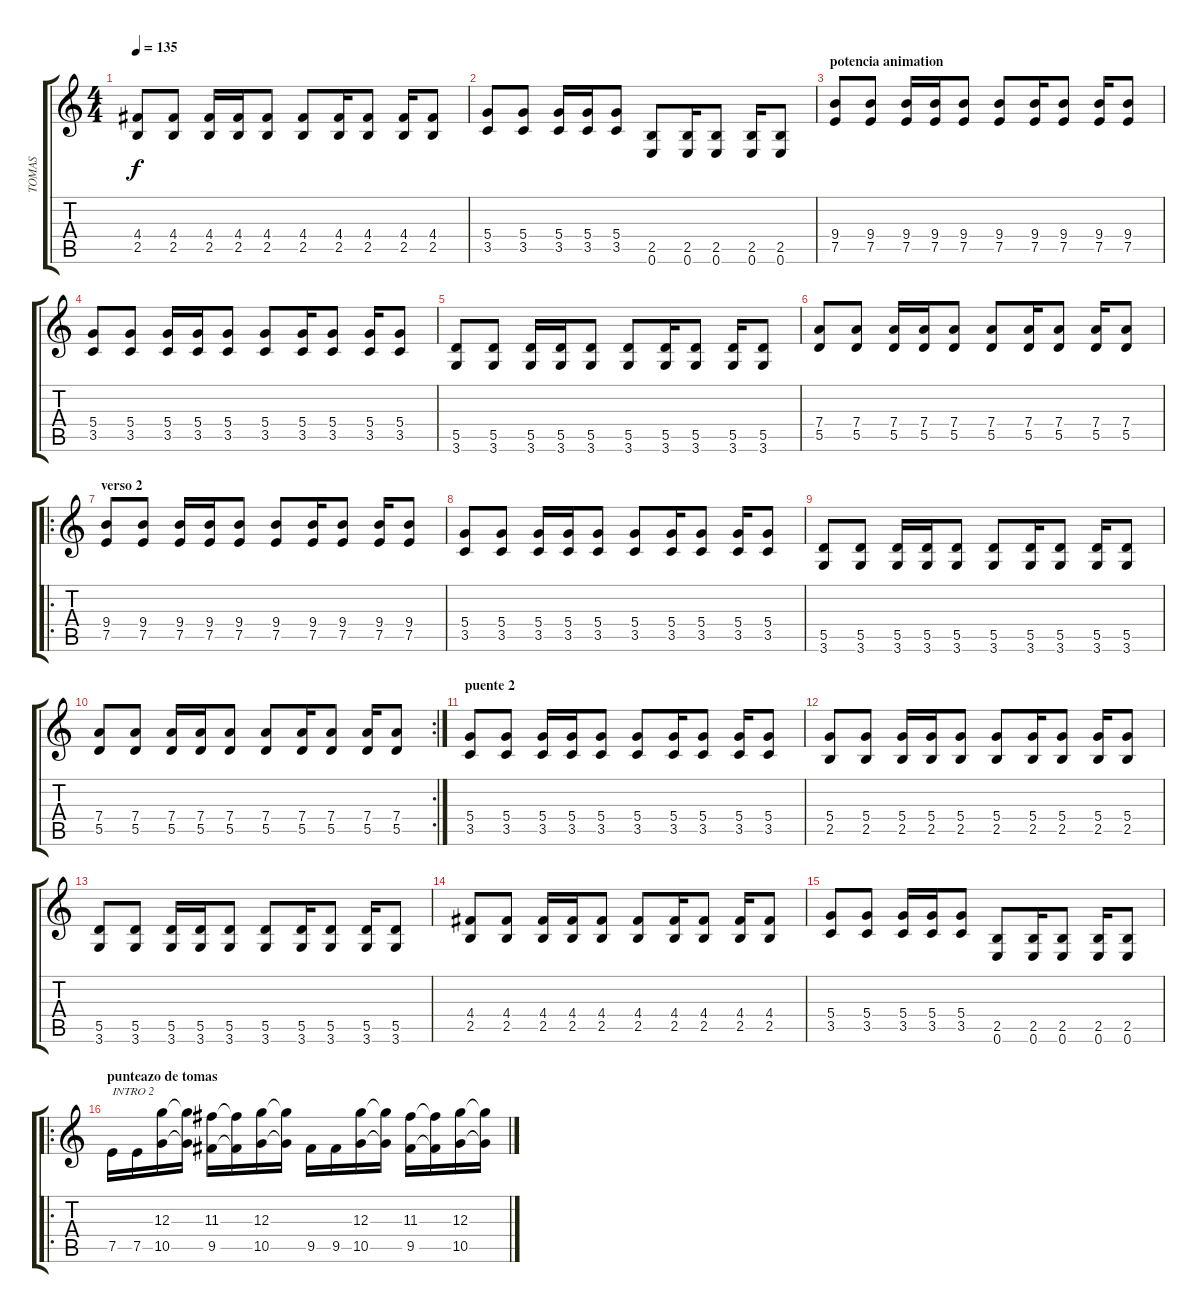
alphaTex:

\track ("TOMAS" "TOMAS") {instrument overdrivenguitar}
\staff {score tabs}
\tuning (E4 B3 G3 D3 A2 E2) {hide}
\ts (4 4)
\tempo 135
\clef g2
\ks c
(4.4 2.5).8{dy f} (4.4 2.5).8 (4.4 2.5).16 (4.4 2.5).16 (4.4 2.5).8 (4.4 2.5).8 (4.4 2.5).16 (4.4 2.5).8 (4.4 2.5).16 (4.4 2.5).8 |
(5.4 3.5).8 (5.4 3.5).8 (5.4 3.5).16 (5.4 3.5).16 (5.4 3.5).8 (2.5 0.6).8 (2.5 0.6).16 (2.5 0.6).8 (2.5 0.6).16 (2.5 0.6).8 |
\section ("" "potencia animation")
(9.4 7.5).8 (9.4 7.5).8 (9.4 7.5).16 (9.4 7.5).16 (9.4 7.5).8 (9.4 7.5).8 (9.4 7.5).16 (9.4 7.5).8 (9.4 7.5).16 (9.4 7.5).8 |
(5.4 3.5).8 (5.4 3.5).8 (5.4 3.5).16 (5.4 3.5).16 (5.4 3.5).8 (5.4 3.5).8 (5.4 3.5).16 (5.4 3.5).8 (5.4 3.5).16 (5.4 3.5).8 |
(5.5 3.6).8 (5.5 3.6).8 (5.5 3.6).16 (5.5 3.6).16 (5.5 3.6).8 (5.5 3.6).8 (5.5 3.6).16 (5.5 3.6).8 (5.5 3.6).16 (5.5 3.6).8 |
(7.4 5.5).8 (7.4 5.5).8 (7.4 5.5).16 (7.4 5.5).16 (7.4 5.5).8 (7.4 5.5).8 (7.4 5.5).16 (7.4 5.5).8 (7.4 5.5).16 (7.4 5.5).8 |
\ro
\section ("" "verso 2")
(9.4 7.5).8 (9.4 7.5).8 (9.4 7.5).16 (9.4 7.5).16 (9.4 7.5).8 (9.4 7.5).8 (9.4 7.5).16 (9.4 7.5).8 (9.4 7.5).16 (9.4 7.5).8 |
(5.4 3.5).8 (5.4 3.5).8 (5.4 3.5).16 (5.4 3.5).16 (5.4 3.5).8 (5.4 3.5).8 (5.4 3.5).16 (5.4 3.5).8 (5.4 3.5).16 (5.4 3.5).8 |
(5.5 3.6).8 (5.5 3.6).8 (5.5 3.6).16 (5.5 3.6).16 (5.5 3.6).8 (5.5 3.6).8 (5.5 3.6).16 (5.5 3.6).8 (5.5 3.6).16 (5.5 3.6).8 |
\rc 2
(7.4 5.5).8 (7.4 5.5).8 (7.4 5.5).16 (7.4 5.5).16 (7.4 5.5).8 (7.4 5.5).8 (7.4 5.5).16 (7.4 5.5).8 (7.4 5.5).16 (7.4 5.5).8 |
\section ("" "puente 2")
(5.4 3.5).8 (5.4 3.5).8 (5.4 3.5).16 (5.4 3.5).16 (5.4 3.5).8 (5.4 3.5).8 (5.4 3.5).16 (5.4 3.5).8 (5.4 3.5).16 (5.4 3.5).8 |
(5.4 2.5).8 (5.4 2.5).8 (5.4 2.5).16 (5.4 2.5).16 (5.4 2.5).8 (5.4 2.5).8 (5.4 2.5).16 (5.4 2.5).8 (5.4 2.5).16 (5.4 2.5).8 |
(5.5 3.6).8 (5.5 3.6).8 (5.5 3.6).16 (5.5 3.6).16 (5.5 3.6).8 (5.5 3.6).8 (5.5 3.6).16 (5.5 3.6).8 (5.5 3.6).16 (5.5 3.6).8 |
(4.4 2.5).8 (4.4 2.5).8 (4.4 2.5).16 (4.4 2.5).16 (4.4 2.5).8 (4.4 2.5).8 (4.4 2.5).16 (4.4 2.5).8 (4.4 2.5).16 (4.4 2.5).8 |
(5.4 3.5).8 (5.4 3.5).8 (5.4 3.5).16 (5.4 3.5).16 (5.4 3.5).8 (2.5 0.6).8 (2.5 0.6).16 (2.5 0.6).8 (2.5 0.6).16 (2.5 0.6).8 |
\ro
\section ("" "punteazo de tomas")
7.5.16{txt "INTRO 2" volume 12} 7.5.16 (12.3 10.5).16 (12.3{t} 10.5{t}).16 (11.3 9.5).16 (11.3{t} 9.5{t}).16 (12.3 10.5).16 (12.3{t} 10.5{t}).16 9.5.16 9.5.16 (12.3 10.5).16 (12.3{t} 10.5{t}).16 (11.3 9.5).16 (11.3{t} 9.5{t}).16 (12.3 10.5).16 (12.3{t} 10.5{t}).16
